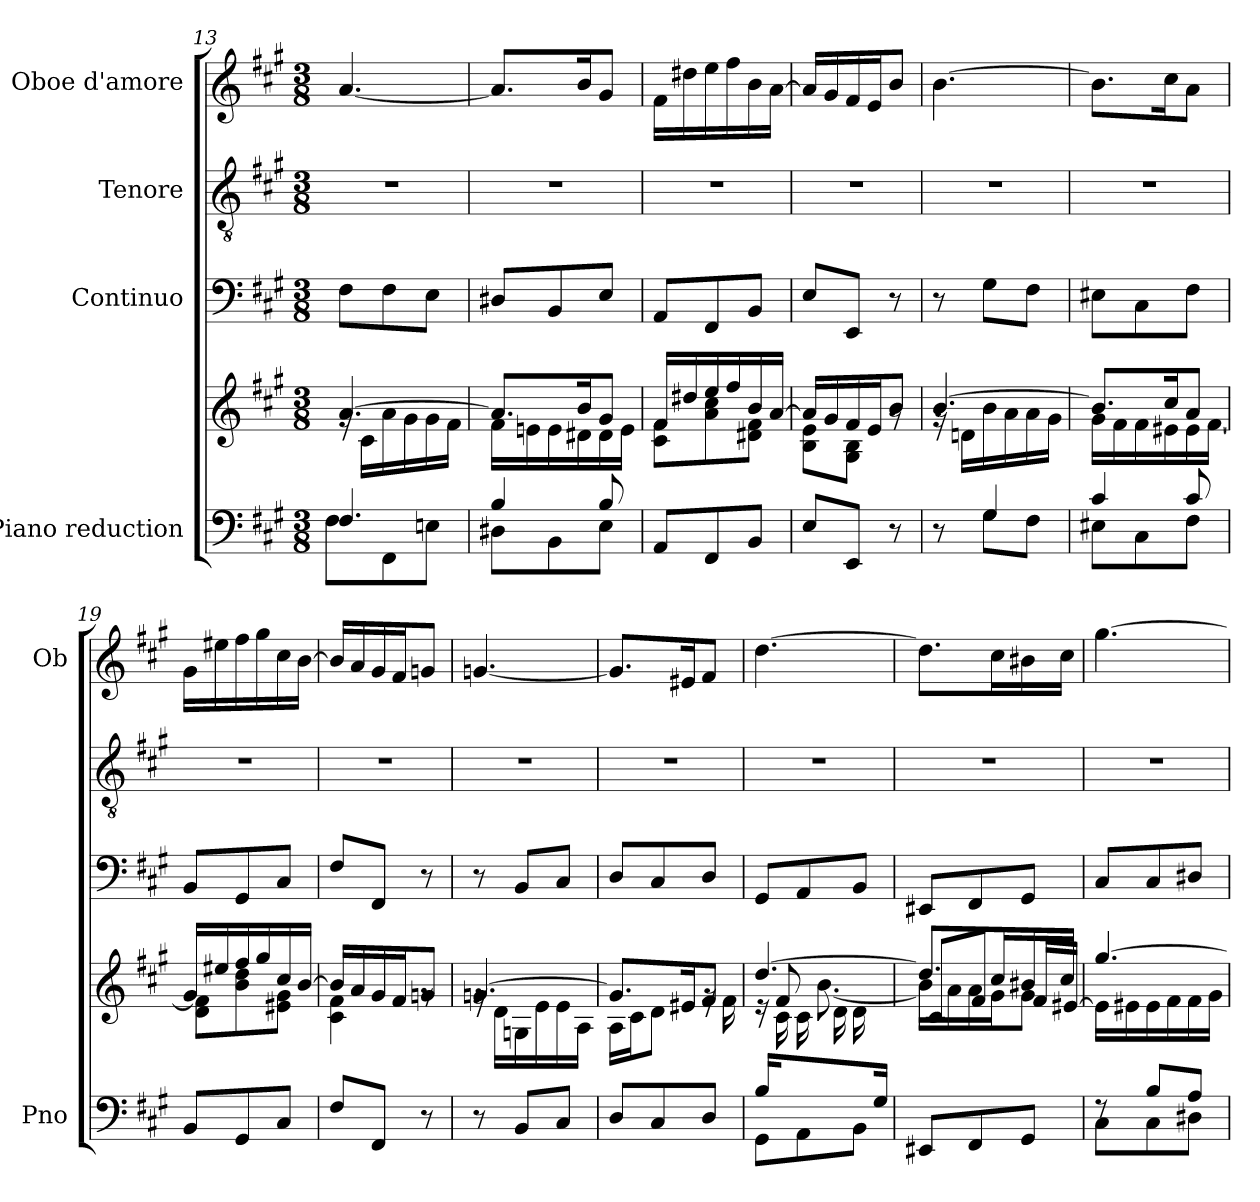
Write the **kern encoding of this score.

**kern	**kern	**kern	**kern	**kern
*part4	*part4	*part3	*part2	*part1
*staff5	*staff4	*staff3	*staff2	*staff1
*I"Piano reduction	*	*I"Continuo	*I"Tenore	*I"Oboe d'amore
*I'Pno	*	*	*	*I'Ob
*clefF4	*clefG2	*clefF4	*clefGv2	*clefG2
*k[f#c#g#]	*k[f#c#g#]	*k[f#c#g#]	*k[f#c#g#]	*k[f#c#g#]
*M3/8	*M3/8	*M3/8	*M3/8	*M3/8
=13	=13	=13	=13	=13
*^	*^	*	*	*
4.F#/	8F#\L	[4.a/	16rg	8F#\L	4.r	[4.a/
.	.	.	16c#\LL	.	.	.
.	8FF#\	.	16a\	8F#\	.	.
.	.	.	16g#\	.	.	.
.	8En\J	.	16g#\	8E\J	.	.
.	.	.	16f#\JJ	.	.	.
=14	=14	=14	=14	=14	=14	=14
4B/	8D#X\L	8.a/L]	16f#\LL	8D#X/L	4.r	8.a/L]
.	.	.	16en\	.	.	.
.	8BB\	.	16e\	8BB/	.	.
.	.	16b/K	16d#X\	.	.	16b/K
8B/	8E\J	8g#/J	16d#\	8E/J	.	8g#/J
.	.	.	16e\JJ	.	.	.
*v	*v	*	*	*	*	*
=15	=15	=15	=15	=15	=15
8AA/L	16f#/LL	8c#\ 8f#\L	8AA/L	4.r	16f#\LL
.	16dd#X/	.	.	.	16dd#X\
8FF#/	16ee/	8a\ 8cc#\	8FF#/	.	16ee\
.	16ff#/	.	.	.	16ff#\
8BB/J	16b/	8d#X\ 8f#\J	8BB/J	.	16b\
.	[16a/JJ	.	.	.	[16a\JJ
=16	=16	=16	=16	=16	=16
8E/L	16a/LL]	8B\ 8e\L	8E/L	4.r	16a/LL]
.	16g#/	.	.	.	16g#/
8EE/J	16f#/	8G#\ 8B\J	8EE/J	.	16f#/
.	16e/J	.	.	.	16e/J
8r	8b/J	8rg	8r	.	8b/J
!!LO:LB:g=z
=17	=17	=17	=17	=17	=17
*^	*	*	*	*	*
8r	8ryy	[4.b/	16rg	8r	4.r	[4.b\
.	.	.	16dn\LL	.	.	.
4G#/	8G#\L	.	16b\	8G#\L	.	.
.	.	.	16a\	.	.	.
.	8F#\J	.	16a\	8F#\J	.	.
.	.	.	16g#\JJ	.	.	.
=18	=18	=18	=18	=18	=18	=18
4c#/	8E#X\L	8.b/L]	16g#\LL	8E#X\L	4.r	8.b\L]
.	.	.	16f#\	.	.	.
.	8C#\	.	16f#\	8C#\	.	.
.	.	16cc#/K	16e#X\	.	.	16cc#\K
8c#/	8F#\J	8a/J	16e#\	8F#\J	.	8a\J
.	.	.	[16f#\JJ	.	.	.
*v	*v	*	*	*	*	*
=19	=19	=19	=19	=19	=19
8BB/L	16g#/LL	8d\ 8f#\]L	8BB/L	4.r	16g#\LL
.	16ee#X/	.	.	.	16ee#X\
8GG#/	16ff#/	8b\ 8dd\	8GG#/	.	16ff#\
.	16gg#/	.	.	.	16gg#\
8C#/J	16cc#/	8e#X\ 8g#\J	8C#/J	.	16cc#\
.	[16b/JJ	.	.	.	[16b\JJ
=20	=20	=20	=20	=20	=20
8F#/L	16b/LL]	4c#\ 4f#\	8F#/L	4.r	16b/LL]
.	16a/	.	.	.	16a/
8FF#/J	16g#/	.	8FF#/J	.	16g#/
.	16f#/J	.	.	.	16f#/J
8r	8gn/J	8rg	8r	.	8gn/J
=21	=21	=21	=21	=21	=21
8r	[4.gn/	16rg	8r	4.r	[4.gn/
.	.	16d\LL	.	.	.
8BB/L	.	16Gn\	8BB/L	.	.
.	.	16e\	.	.	.
8C#/J	.	16e\	8C#/J	.	.
.	.	16A\JJ	.	.	.
=22	=22	=22	=22	=22	=22
8D/L	8.g/L]	16A\LL	8D/L	4.r	8.g/L]
.	.	16c#\J	.	.	.
8C#/	.	8d\J	8C#/	.	.
.	16e#X/K	.	.	.	16e#X/K
8D/J	8f#/J	16rg	8D/J	.	8f#/J
.	.	16f#\	.	.	.
=23	=23	=23	=23	=23	=23
*^	*	*^	*	*	*
16B/LL	8GG#\L	[4.dd/	16r	16ryy	8GG#/L	4.r	[4.dd\
4ryy	.	.	8f#/	16c#\	.	.	.
.	8AA\	.	.	16c#\	8AA/	.	.
.	.	.	[8.b\	16d\	.	.	.
.	8BB\J	.	.	16d\	8BB/J	.	.
16G#/JJ	.	.	.	16ryy	.	.	.
*v	*v	*	*	*	*	*	*
=24	=24	=24	=24	=24	=24	=24
8EE#X/L	8.dd/L]	16b\LL]	8c#/L	8EE#X/L	4.r	8.dd\L]
.	.	16a\	.	.	.	.
8FF#/	.	16a\	8f#/J	8FF#/	.	.
.	16cc#/L	16g#\J	.	.	.	16cc#\L
8GG#/J	16b#X/	8g#\J	16f#/LL	8GG#/J	.	16b#X\
.	16cc#/JJ	.	[16e#X/JJ	.	.	16cc#\JJ
*	*	*v	*v	*	*	*
=25	=25	=25	=25	=25	=25
*^	*	*	*	*	*
8rF	8C#\L	[4.gg#/	16e#\LL]	8C#/L	4.r	[4.gg#\
.	.	.	16e#X\	.	.	.
8B/L	8C#\	.	16e#\	8C#/	.	.
.	.	.	16f#\	.	.	.
8A/J	8D#X\J	.	16f#\	8D#X/J	.	.
.	.	.	16g#\JJ	.	.	.
*v	*v	*	*	*	*	*
*	*v	*v	*	*	*
=	=	=	=	=
*-	*-	*-	*-	*-
